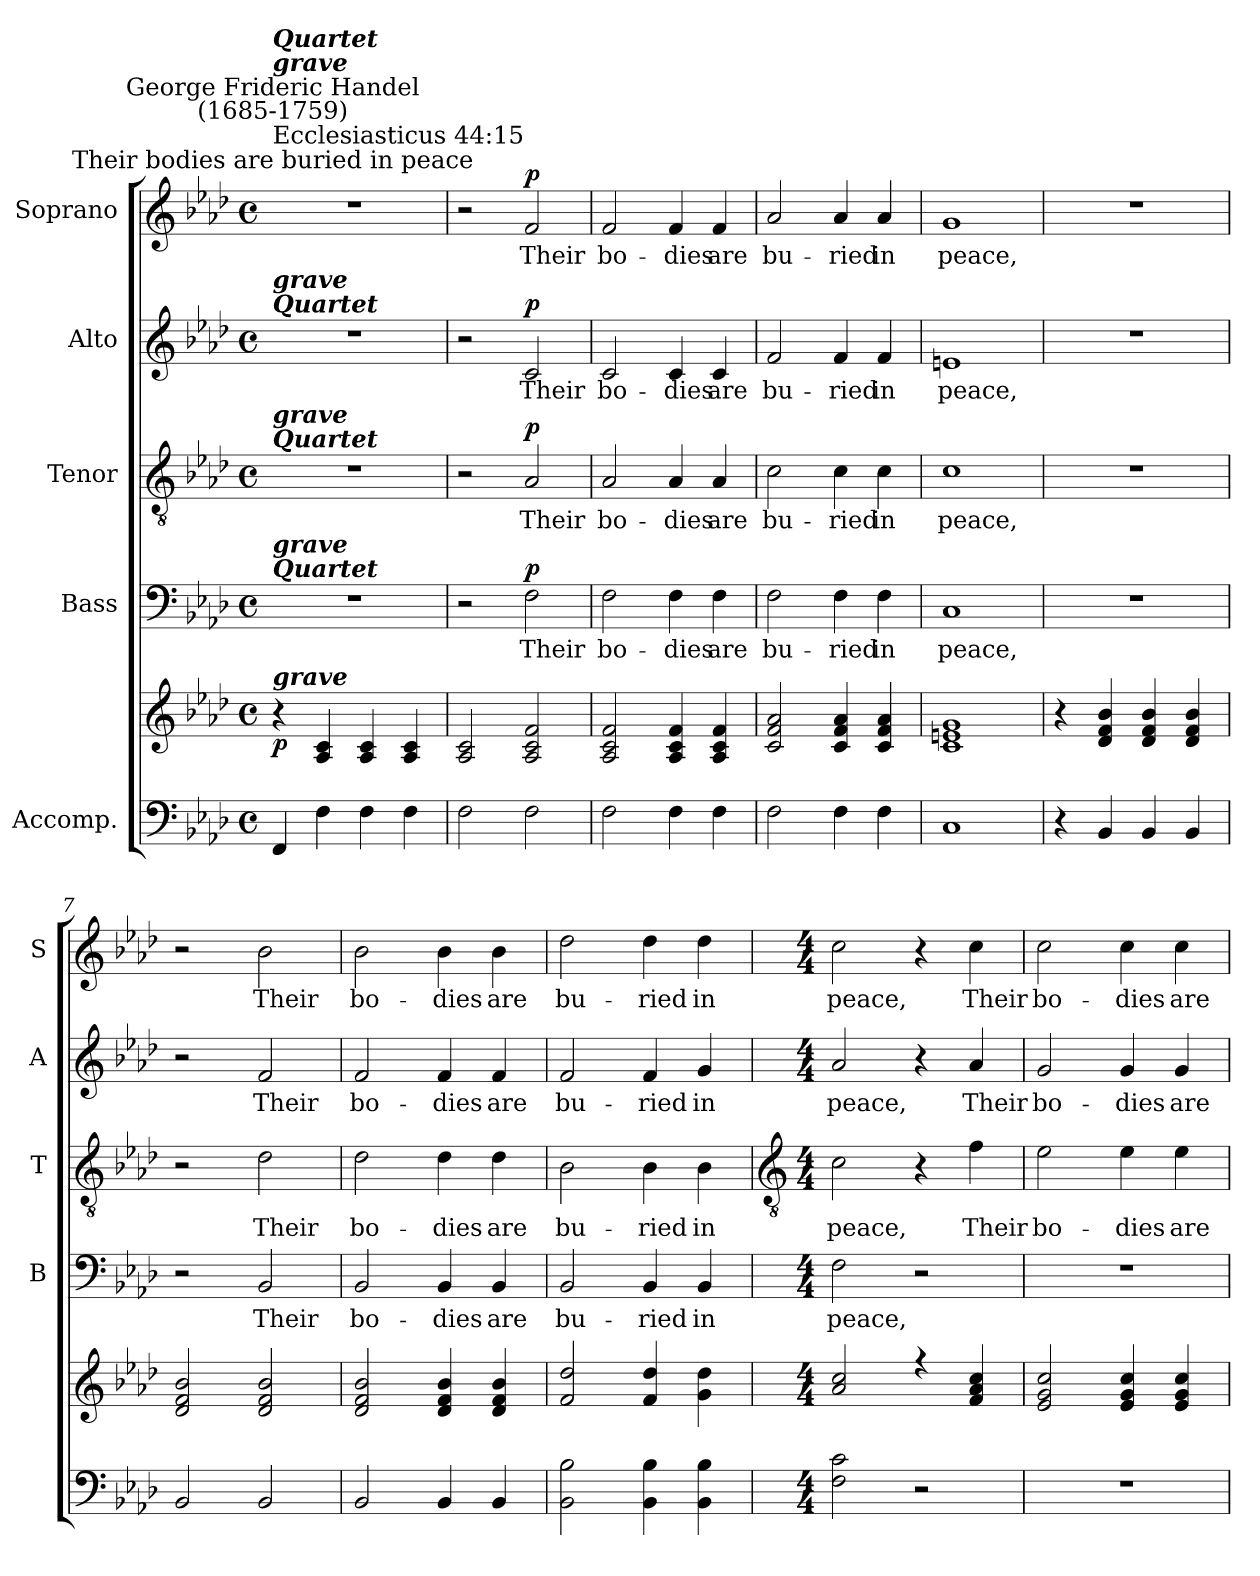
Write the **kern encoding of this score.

**kern	**kern	**dynam	**kern	**text	**dynam	**kern	**text	**dynam	**kern	**text	**dynam	**kern	**text	**dynam
*part5	*part5	*part5	*part4	*part4	*part4	*part3	*part3	*part3	*part2	*part2	*part2	*part1	*part1	*part1
*staff6	*staff5	*staff5/6	*staff4	*staff4	*staff4	*staff3	*staff3	*staff3	*staff2	*staff2	*staff2	*staff1	*staff1	*staff1
*I"Accomp.	*	*	*I"Bass	*	*	*I"Tenor	*	*	*I"Alto	*	*	*I"Soprano	*	*
*	*	*	*I'B	*	*	*I'T	*	*	*I'A	*	*	*I'S	*	*
*clefF4	*clefG2	*	*clefF4	*	*	*clefGv2	*	*	*clefG2	*	*	*clefG2	*	*
*k[b-e-a-d-]	*k[b-e-a-d-]	*	*k[b-e-a-d-]	*	*	*k[b-e-a-d-]	*	*	*k[b-e-a-d-]	*	*	*k[b-e-a-d-]	*	*
*A-:	*A-:	*	*A-:	*	*	*A-:	*	*	*A-:	*	*	*A-:	*	*
*M4/4	*M4/4	*	*M4/4	*	*	*M4/4	*	*	*M4/4	*	*	*M4/4	*	*
*met(c)	*met(c)	*	*met(c)	*	*	*met(c)	*	*	*met(c)	*	*	*met(c)	*	*
=1	=1	=1	=1	=1	=1	=1	=1	=1	=1	=1	=1	=1	=1	=1
!	!	!	!	!	!	!	!	!	!	!	!	!LO:TX:a:cj:t=Their bodies are buried in peace	!	!
!	!	!	!	!	!	!	!	!	!	!	!	!LO:TX:a:t=Ecclesiasticus 44&colon;15	!	!
!	!	!	!	!	!	!	!	!	!	!	!	!LO:TX:a:cj:t=George Frideric Handel\n(1685-1759)	!	!
!	!	!	!	!	!	!	!	!	!	!	!	!LO:TX:a:Bi:t=grave	!	!
!	!	!	!	!	!	!	!	!	!	!	!	!LO:TX:a:Bi:t=Quartet	!	!
!	!	!	!	!	!	!	!	!	!LO:TX:a:Bi:t=Quartet	!	!	!	!	!
!	!	!	!	!	!	!	!	!	!LO:TX:a:Bi:t=grave	!	!	!	!	!
!	!	!	!	!	!	!LO:TX:a:Bi:t=Quartet	!	!	!	!	!	!	!	!
!	!	!	!	!	!	!LO:TX:a:Bi:t=grave	!	!	!	!	!	!	!	!
!	!	!	!LO:TX:a:Bi:t=Quartet	!	!	!	!	!	!	!	!	!	!	!
!	!	!	!LO:TX:a:Bi:t=grave	!	!	!	!	!	!	!	!	!	!	!
!	!LO:TX:a:Bi:t=grave	!	!	!	!	!	!	!	!	!	!	!	!	!
!	!	!LO:DY:b	!	!	!	!	!	!	!	!	!	!	!	!
4FF	4r	p	1r	.	.	1r	.	.	1r	.	.	1r	.	.
4F	4A- 4c	.	.	.	.	.	.	.	.	.	.	.	.	.
4F	4A- 4c	.	.	.	.	.	.	.	.	.	.	.	.	.
4F	4A- 4c	.	.	.	.	.	.	.	.	.	.	.	.	.
=2	=2	=2	=2	=2	=2	=2	=2	=2	=2	=2	=2	=2	=2	=2
2F	2A- 2c	.	2r	.	.	2r	.	.	2r	.	.	2r	.	.
!	!	!	!	!LO:LY:b	!LO:DY:b	!	!LO:LY:b	!LO:DY:b	!	!LO:LY:b	!LO:DY:b	!	!LO:LY:b	!LO:DY:b
2F	2A- 2c 2f	.	2F	Their	p	2A-	Their	p	2c	Their	p	2f	Their	p
=3	=3	=3	=3	=3	=3	=3	=3	=3	=3	=3	=3	=3	=3	=3
!	!	!	!	!LO:LY:b	!	!	!LO:LY:b	!	!	!LO:LY:b	!	!	!LO:LY:b	!
2F	2A- 2c 2f	.	2F	bo-	.	2A-	bo-	.	2c	bo-	.	2f	bo-	.
!	!	!	!	!LO:LY:b	!	!	!LO:LY:b	!	!	!LO:LY:b	!	!	!LO:LY:b	!
4F	4A- 4c 4f	.	4F	-dies	.	4A-	-dies	.	4c	-dies	.	4f	-dies	.
!	!	!	!	!LO:LY:b	!	!	!LO:LY:b	!	!	!LO:LY:b	!	!	!LO:LY:b	!
4F	4A- 4c 4f	.	4F	are	.	4A-	are	.	4c	are	.	4f	are	.
=4	=4	=4	=4	=4	=4	=4	=4	=4	=4	=4	=4	=4	=4	=4
!	!	!	!	!LO:LY:b	!	!	!LO:LY:b	!	!	!LO:LY:b	!	!	!LO:LY:b	!
2F	2c 2f 2a-	.	2F	bu-	.	2c	bu-	.	2f	bu-	.	2a-	bu-	.
!	!	!	!	!LO:LY:b	!	!	!LO:LY:b	!	!	!LO:LY:b	!	!	!LO:LY:b	!
4F	4c 4f 4a-	.	4F	-ried	.	4c	-ried	.	4f	-ried	.	4a-	-ried	.
!	!	!	!	!LO:LY:b	!	!	!LO:LY:b	!	!	!LO:LY:b	!	!	!LO:LY:b	!
4F	4c 4f 4a-	.	4F	in	.	4c	in	.	4f	in	.	4a-	in	.
=5	=5	=5	=5	=5	=5	=5	=5	=5	=5	=5	=5	=5	=5	=5
!	!	!	!	!LO:LY:b	!	!	!LO:LY:b	!	!	!LO:LY:b	!	!	!LO:LY:b	!
1C	1c 1en 1g	.	1C	peace,	.	1c	peace,	.	1en	peace,	.	1g	peace,	.
=6	=6	=6	=6	=6	=6	=6	=6	=6	=6	=6	=6	=6	=6	=6
4r	4r	.	1r	.	.	1r	.	.	1r	.	.	1r	.	.
4BB-	4d- 4f 4b-	.	.	.	.	.	.	.	.	.	.	.	.	.
4BB-	4d- 4f 4b-	.	.	.	.	.	.	.	.	.	.	.	.	.
4BB-	4d- 4f 4b-	.	.	.	.	.	.	.	.	.	.	.	.	.
=7	=7	=7	=7	=7	=7	=7	=7	=7	=7	=7	=7	=7	=7	=7
2BB-	2d- 2f 2b-	.	2r	.	.	2r	.	.	2r	.	.	2r	.	.
!	!	!	!	!LO:LY:b	!	!	!LO:LY:b	!	!	!LO:LY:b	!	!	!LO:LY:b	!
2BB-	2d- 2f 2b-	.	2BB-	Their	.	2d-	Their	.	2f	Their	.	2b-	Their	.
=8	=8	=8	=8	=8	=8	=8	=8	=8	=8	=8	=8	=8	=8	=8
!	!	!	!	!LO:LY:b	!	!	!LO:LY:b	!	!	!LO:LY:b	!	!	!LO:LY:b	!
2BB-	2d- 2f 2b-	.	2BB-	bo-	.	2d-	bo-	.	2f	bo-	.	2b-	bo-	.
!	!	!	!	!LO:LY:b	!	!	!LO:LY:b	!	!	!LO:LY:b	!	!	!LO:LY:b	!
4BB-	4d- 4f 4b-	.	4BB-	-dies	.	4d-	-dies	.	4f	-dies	.	4b-	-dies	.
!	!	!	!	!LO:LY:b	!	!	!LO:LY:b	!	!	!LO:LY:b	!	!	!LO:LY:b	!
4BB-	4d- 4f 4b-	.	4BB-	are	.	4d-	are	.	4f	are	.	4b-	are	.
=9	=9	=9	=9	=9	=9	=9	=9	=9	=9	=9	=9	=9	=9	=9
!	!	!	!	!LO:LY:b	!	!	!LO:LY:b	!	!	!LO:LY:b	!	!	!LO:LY:b	!
2BB- 2B-	2f 2dd-	.	2BB-	bu-	.	2B-	bu-	.	2f	bu-	.	2dd-	bu-	.
!	!	!	!	!LO:LY:b	!	!	!LO:LY:b	!	!	!LO:LY:b	!	!	!LO:LY:b	!
4BB- 4B-	4f 4dd-	.	4BB-	-ried	.	4B-	-ried	.	4f	-ried	.	4dd-	-ried	.
!	!	!	!	!LO:LY:b	!	!	!LO:LY:b	!	!	!LO:LY:b	!	!	!LO:LY:b	!
4BB- 4B-	4g 4dd-	.	4BB-	in	.	4B-	in	.	4g	in	.	4dd-	in	.
!!LO:LB:g=z
=10	=10	=10	=10	=10	=10	=10	=10	=10	=10	=10	=10	=10	=10	=10
*	*	*	*	*	*	*clefGv2	*	*	*	*	*	*	*	*
*M4/4	*M4/4	*	*M4/4	*	*	*M4/4	*	*	*M4/4	*	*	*M4/4	*	*
*	*^	*	*	*	*	*	*	*	*	*	*	*	*	*
!	!	!	!	!	!LO:LY:b	!	!	!LO:LY:b	!	!	!LO:LY:b	!	!	!LO:LY:b	!
2F 2c	2a-/ 2cc/	1ryy	.	2F	peace,	.	2c	peace,	.	2a-	peace,	.	2cc	peace,	.
2r	4r	.	.	2r	.	.	4r	.	.	4r	.	.	4r	.	.
!	!	!	!	!	!	!	!	!LO:LY:b	!	!	!LO:LY:b	!	!	!LO:LY:b	!
.	4f/ 4a-/ 4cc/	.	.	.	.	.	4f	Their	.	4a-	Their	.	4cc	Their	.
=11	=11	=11	=11	=11	=11	=11	=11	=11	=11	=11	=11	=11	=11	=11	=11
!	!	!	!	!	!	!	!	!LO:LY:b	!	!	!LO:LY:b	!	!	!LO:LY:b	!
1r	2e-/ 2g/ 2cc/	1ryy	.	1r	.	.	2e-	bo-	.	2g	bo-	.	2cc	bo-	.
!	!	!	!	!	!	!	!	!LO:LY:b	!	!	!LO:LY:b	!	!	!LO:LY:b	!
.	4e-/ 4g/ 4cc/	.	.	.	.	.	4e-	-dies	.	4g	-dies	.	4cc	-dies	.
!	!	!	!	!	!	!	!	!LO:LY:b	!	!	!LO:LY:b	!	!	!LO:LY:b	!
.	4e-/ 4g/ 4cc/	.	.	.	.	.	4e-	are	.	4g	are	.	4cc	are	.
*	*v	*v	*	*	*	*	*	*	*	*	*	*	*	*	*
=	=	=	=	=	=	=	=	=	=	=	=	=	=	=
*-	*-	*-	*-	*-	*-	*-	*-	*-	*-	*-	*-	*-	*-	*-
